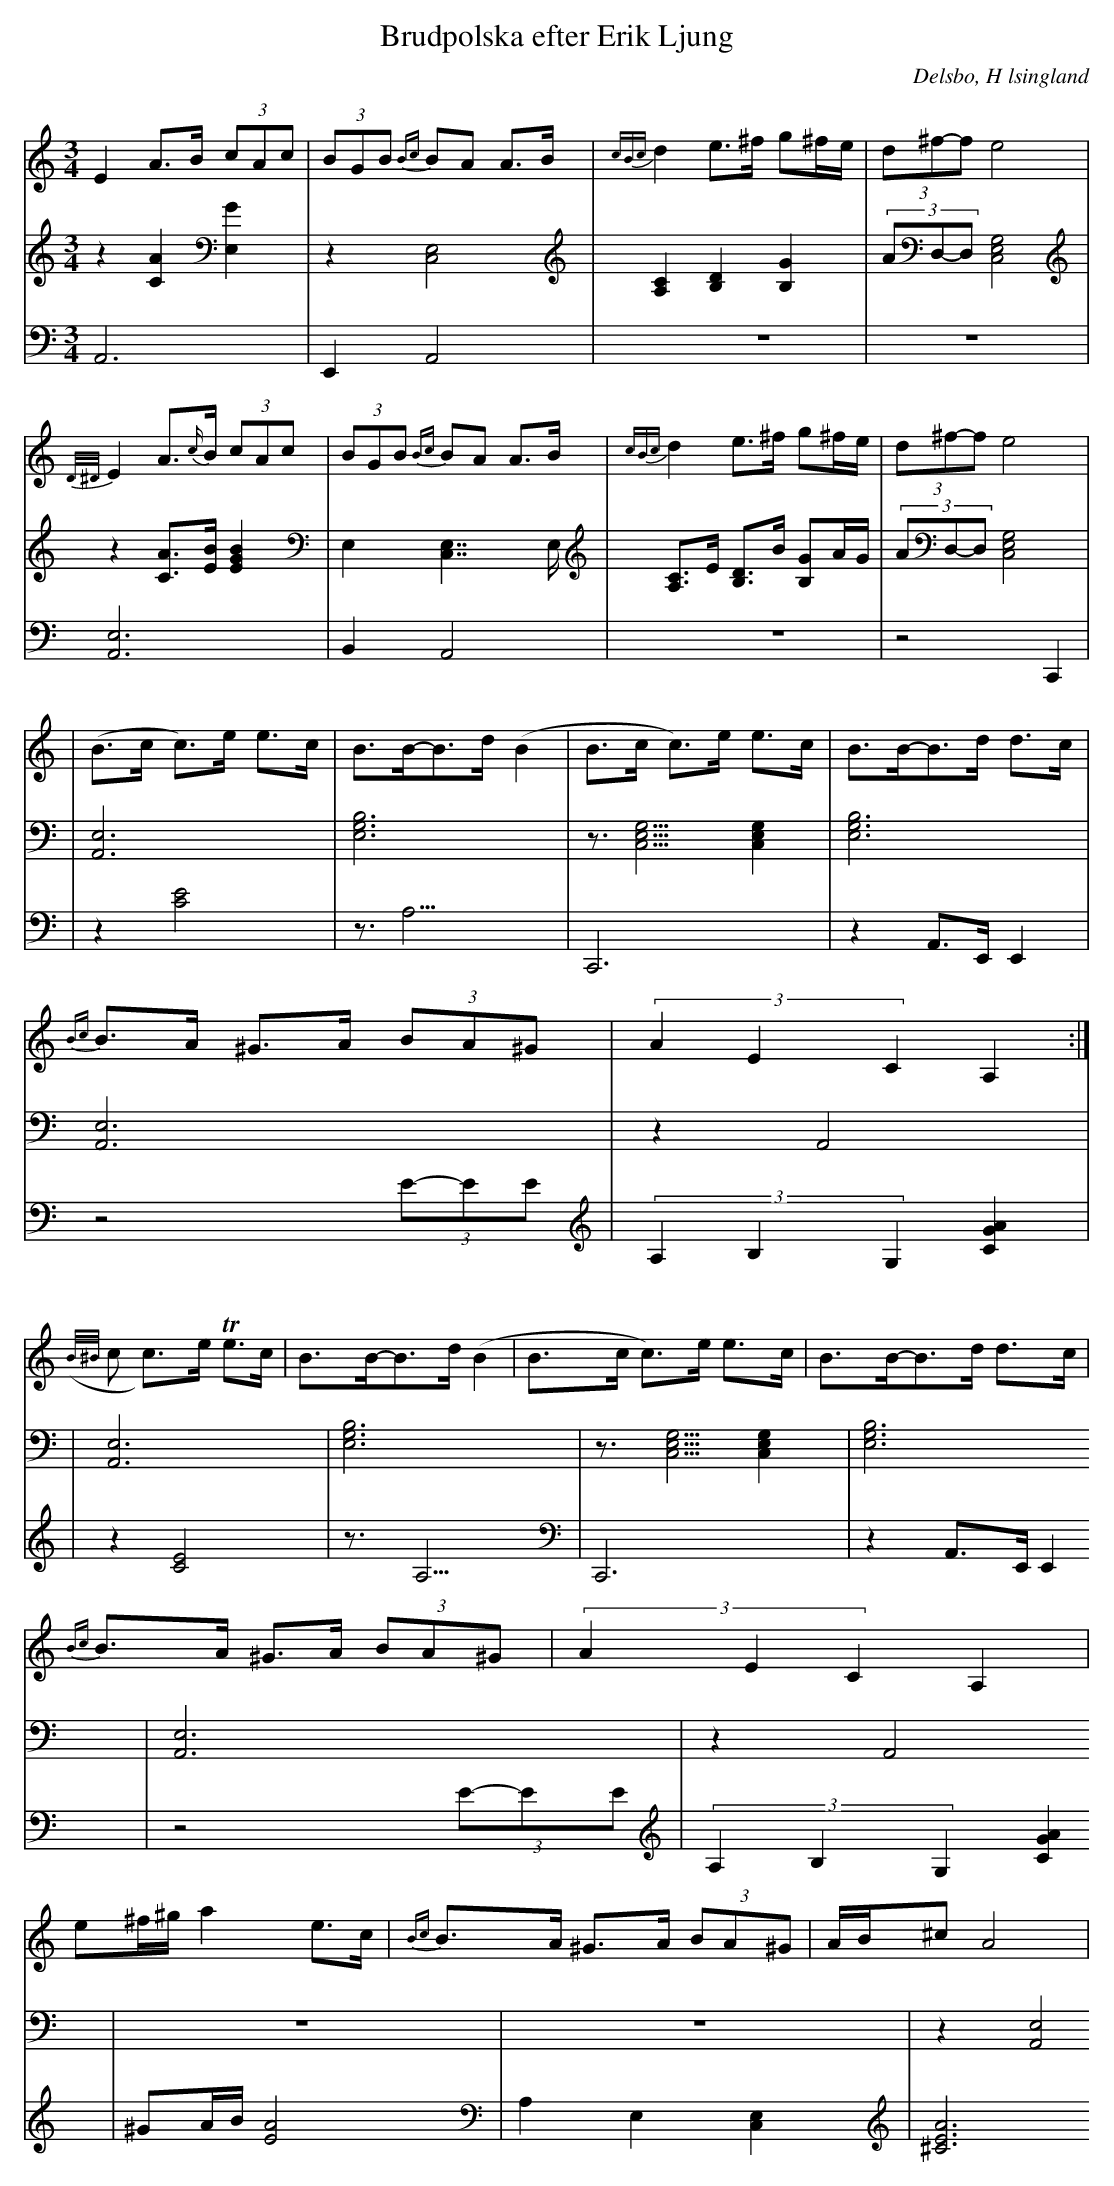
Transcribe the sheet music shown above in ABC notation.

X:1
T: Brudpolska efter Erik Ljung
Q: 105
O: Delsbo, H lsingland
M: 3/4
L: 1/8
K: Am
V:1
V:2
V:3 =Merge
V:1
E2 A>B (3cAc| (3BGB {Bc}BA A>B|{cBc}d2 e>^f g^f/e/|(3d^f-f e4 |
{D/^D/}E2 A>{c/}B (3cAc| (3BGB {Bc}BA A>B|{cBc}d2 e>^f g^f/e/|(3d^f-f e4 |
|(B>c c)>e e>c|B>B-B>d (B2|B>c c)>e e>c|B>B-B>d d>c|
{Bc}B>A ^G>A (3BA^G|(3A2E2C2 A,2:|
({B/^B/}c c)>e Te>c|B>B-B>d (B2|B>c c)>e e>c|B>B-B>d d>c|
{Bc}B>A ^G>A (3BA^G|(3A2E2C2 A,2|
e^f/^g/ a2 e>c|{Bc}B>A ^G>A (3BA^G|A/B/^c A4|
V:2
z2 [A2C2] [E,2G2]|z2 [C,4E,4]|[A,2C2] [B,2D2] [B,2G2]|(3AD,-D, [E,4G,4C,4]|
z2 [AC]>[BE] [B2E2G2]|E,2 [C,7/2E,7/2]E,/|[A,C]>E [B,D]>B [B,G]A/G/|(3AD,-D, [E,4G,4C,4]|
|[A,,6E,6]|[E,6G,6B,6]|z3/2[E,5/2G,5/2C,5/2] [E,2G,2C,2]|[E,6G,6B,6]|
[A,,6E,6]|z2 A,,4|
|[A,,6E,6]|[E,6G,6B,6]|z3/2[E,5/2G,5/2C,5/2] [E,2G,2C,2]|[E,6G,6B,6]|
[A,,6E,6]|z2 A,,4|
z6|z6|z2 [A,,4E,4]|
V:3
A,,6|E,,2 A,,4|z6|z6|
[A,,6E,6]|B,,2 A,,4|z6|z4  C,,2|
|z2 [C4E4]|z3<A,3|C,,6|z2 A,,>E,, E,,2|
z4 (3E-EE|(3A,2B,2G,2 [G2A2C2]|
|z2 [C4E4]|z3<A,3|C,,6|z2 A,,>E,, E,,2|
z4 (3E-EE|(3A,2B,2G,2 [G2A2C2]|
^GA/B/ [A4E4]|A,2 E,2 [C,2E,2]|[A6^C6E6]|
